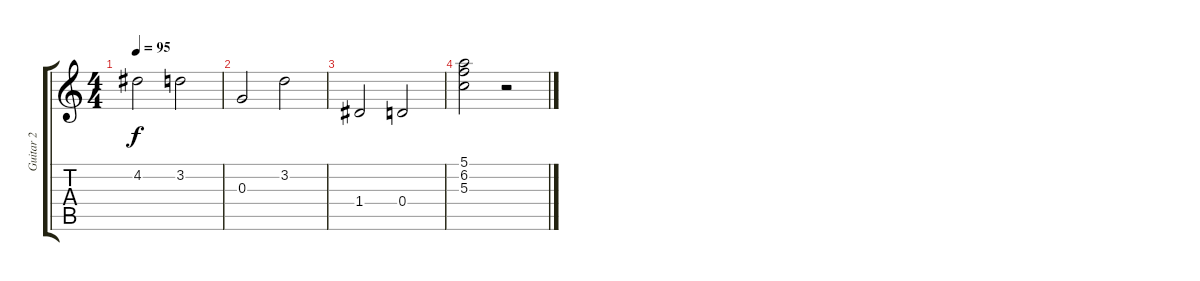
\track ("Guitar 2" "Guitar 2") {instrument acousticguitarnylon}
\staff {score tabs}
\tuning (E4 B3 G3 D3 A2 E2) {hide}
\ts (4 4)
\tempo 95
\clef g2
\ks c
4.2.2{dy f} 3.2.2 |
0.3.2 3.2.2 |
1.4.2 0.4.2 |
(5.1 6.2 5.3).2 r.2
